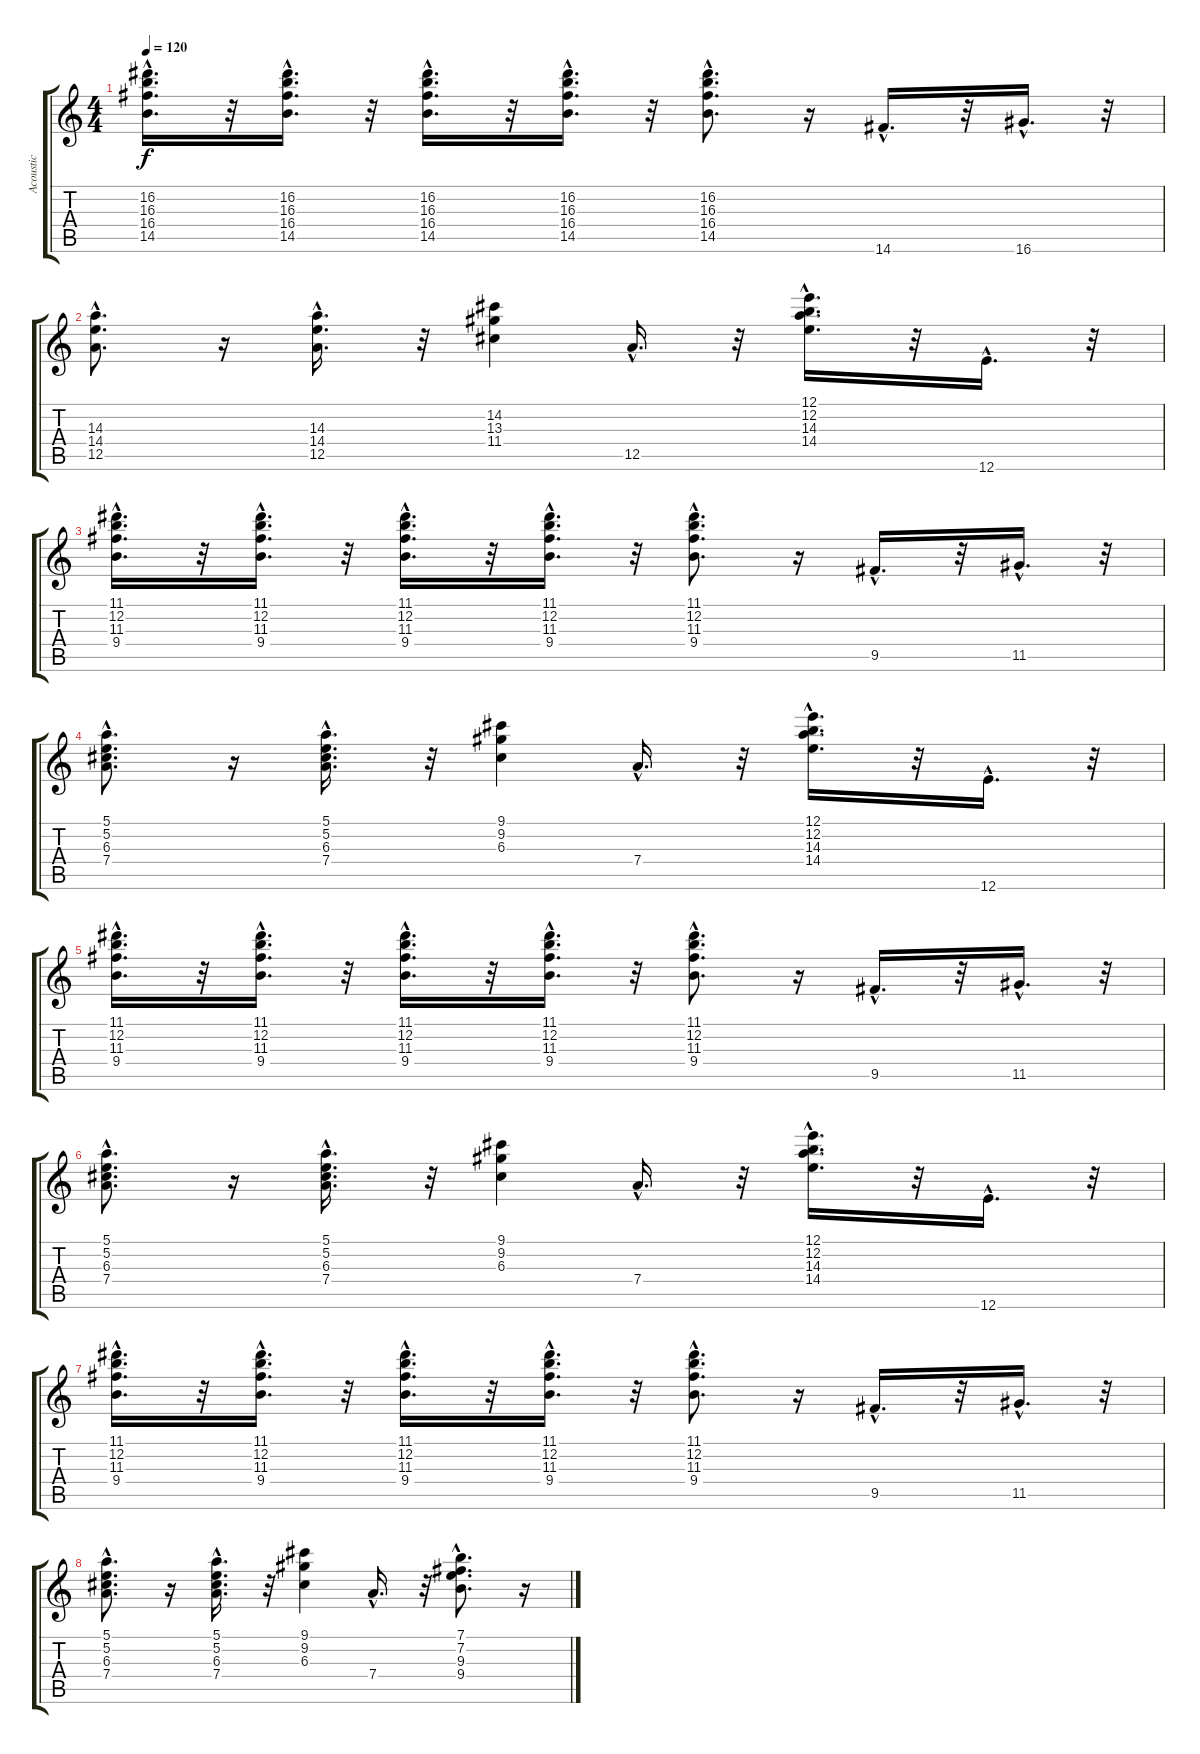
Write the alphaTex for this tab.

\track ("Acoustic" "Acoustic") {instrument acousticguitarsteel}
\staff {score tabs}
\tuning (E4 B3 G3 D3 A2 E2) {hide}
\ts (4 4)
\tempo 120
\clef g2
\ks c
(16.2{hac} 16.3{hac} 16.4{hac} 14.5{hac}).16{d dy f} r.32 (16.2{hac} 16.3{hac} 16.4{hac} 14.5{hac}).16{d} r.32 (16.2{hac} 16.3{hac} 16.4{hac} 14.5{hac}).16{d} r.32 (16.2{hac} 16.3{hac} 16.4{hac} 14.5{hac}).16{d} r.32 (16.2{hac} 16.3{hac} 16.4{hac} 14.5{hac}).8{d} r.16 14.6{hac}.16{d} r.32 16.6{hac}.16{d} r.32 |
(14.3{hac} 14.4{hac} 12.5{hac}).8{d} r.16 (14.3{hac} 14.4{hac} 12.5{hac}).16{d} r.32 (14.2 13.3 11.4).4 12.5{hac}.16{d} r.32 (12.1{hac} 12.2{hac} 14.3{hac} 14.4{hac}).16{d} r.32 12.6{hac}.16{d} r.32 |
(11.1{hac} 12.2{hac} 11.3{hac} 9.4{hac}).16{d} r.32 (11.1{hac} 12.2{hac} 11.3{hac} 9.4{hac}).16{d} r.32 (11.1{hac} 12.2{hac} 11.3{hac} 9.4{hac}).16{d} r.32 (11.1{hac} 12.2{hac} 11.3{hac} 9.4{hac}).16{d} r.32 (11.1{hac} 12.2{hac} 11.3{hac} 9.4{hac}).8{d} r.16 9.5{hac}.16{d} r.32 11.5{hac}.16{d} r.32 |
(5.1{hac} 5.2{hac} 6.3{hac} 7.4{hac}).8{d} r.16 (5.1{hac} 5.2{hac} 6.3{hac} 7.4{hac}).16{d} r.32 (9.1 9.2 6.3).4 7.4{hac}.16{d} r.32 (12.1{hac} 12.2{hac} 14.3{hac} 14.4{hac}).16{d} r.32 12.6{hac}.16{d} r.32 |
(11.1{hac} 12.2{hac} 11.3{hac} 9.4{hac}).16{d} r.32 (11.1{hac} 12.2{hac} 11.3{hac} 9.4{hac}).16{d} r.32 (11.1{hac} 12.2{hac} 11.3{hac} 9.4{hac}).16{d} r.32 (11.1{hac} 12.2{hac} 11.3{hac} 9.4{hac}).16{d} r.32 (11.1{hac} 12.2{hac} 11.3{hac} 9.4{hac}).8{d} r.16 9.5{hac}.16{d} r.32 11.5{hac}.16{d} r.32 |
(5.1{hac} 5.2{hac} 6.3{hac} 7.4{hac}).8{d} r.16 (5.1{hac} 5.2{hac} 6.3{hac} 7.4{hac}).16{d} r.32 (9.1 9.2 6.3).4 7.4{hac}.16{d} r.32 (12.1{hac} 12.2{hac} 14.3{hac} 14.4{hac}).16{d} r.32 12.6{hac}.16{d} r.32 |
(11.1{hac} 12.2{hac} 11.3{hac} 9.4{hac}).16{d} r.32 (11.1{hac} 12.2{hac} 11.3{hac} 9.4{hac}).16{d} r.32 (11.1{hac} 12.2{hac} 11.3{hac} 9.4{hac}).16{d} r.32 (11.1{hac} 12.2{hac} 11.3{hac} 9.4{hac}).16{d} r.32 (11.1{hac} 12.2{hac} 11.3{hac} 9.4{hac}).8{d} r.16 9.5{hac}.16{d} r.32 11.5{hac}.16{d} r.32 |
(5.1{hac} 5.2{hac} 6.3{hac} 7.4{hac}).8{d} r.16 (5.1{hac} 5.2{hac} 6.3{hac} 7.4{hac}).16{d} r.32 (9.1 9.2 6.3).4 7.4{hac}.16{d} r.32 (7.1{hac} 7.2{hac} 9.3{hac} 9.4{hac}).8{d} r.16
